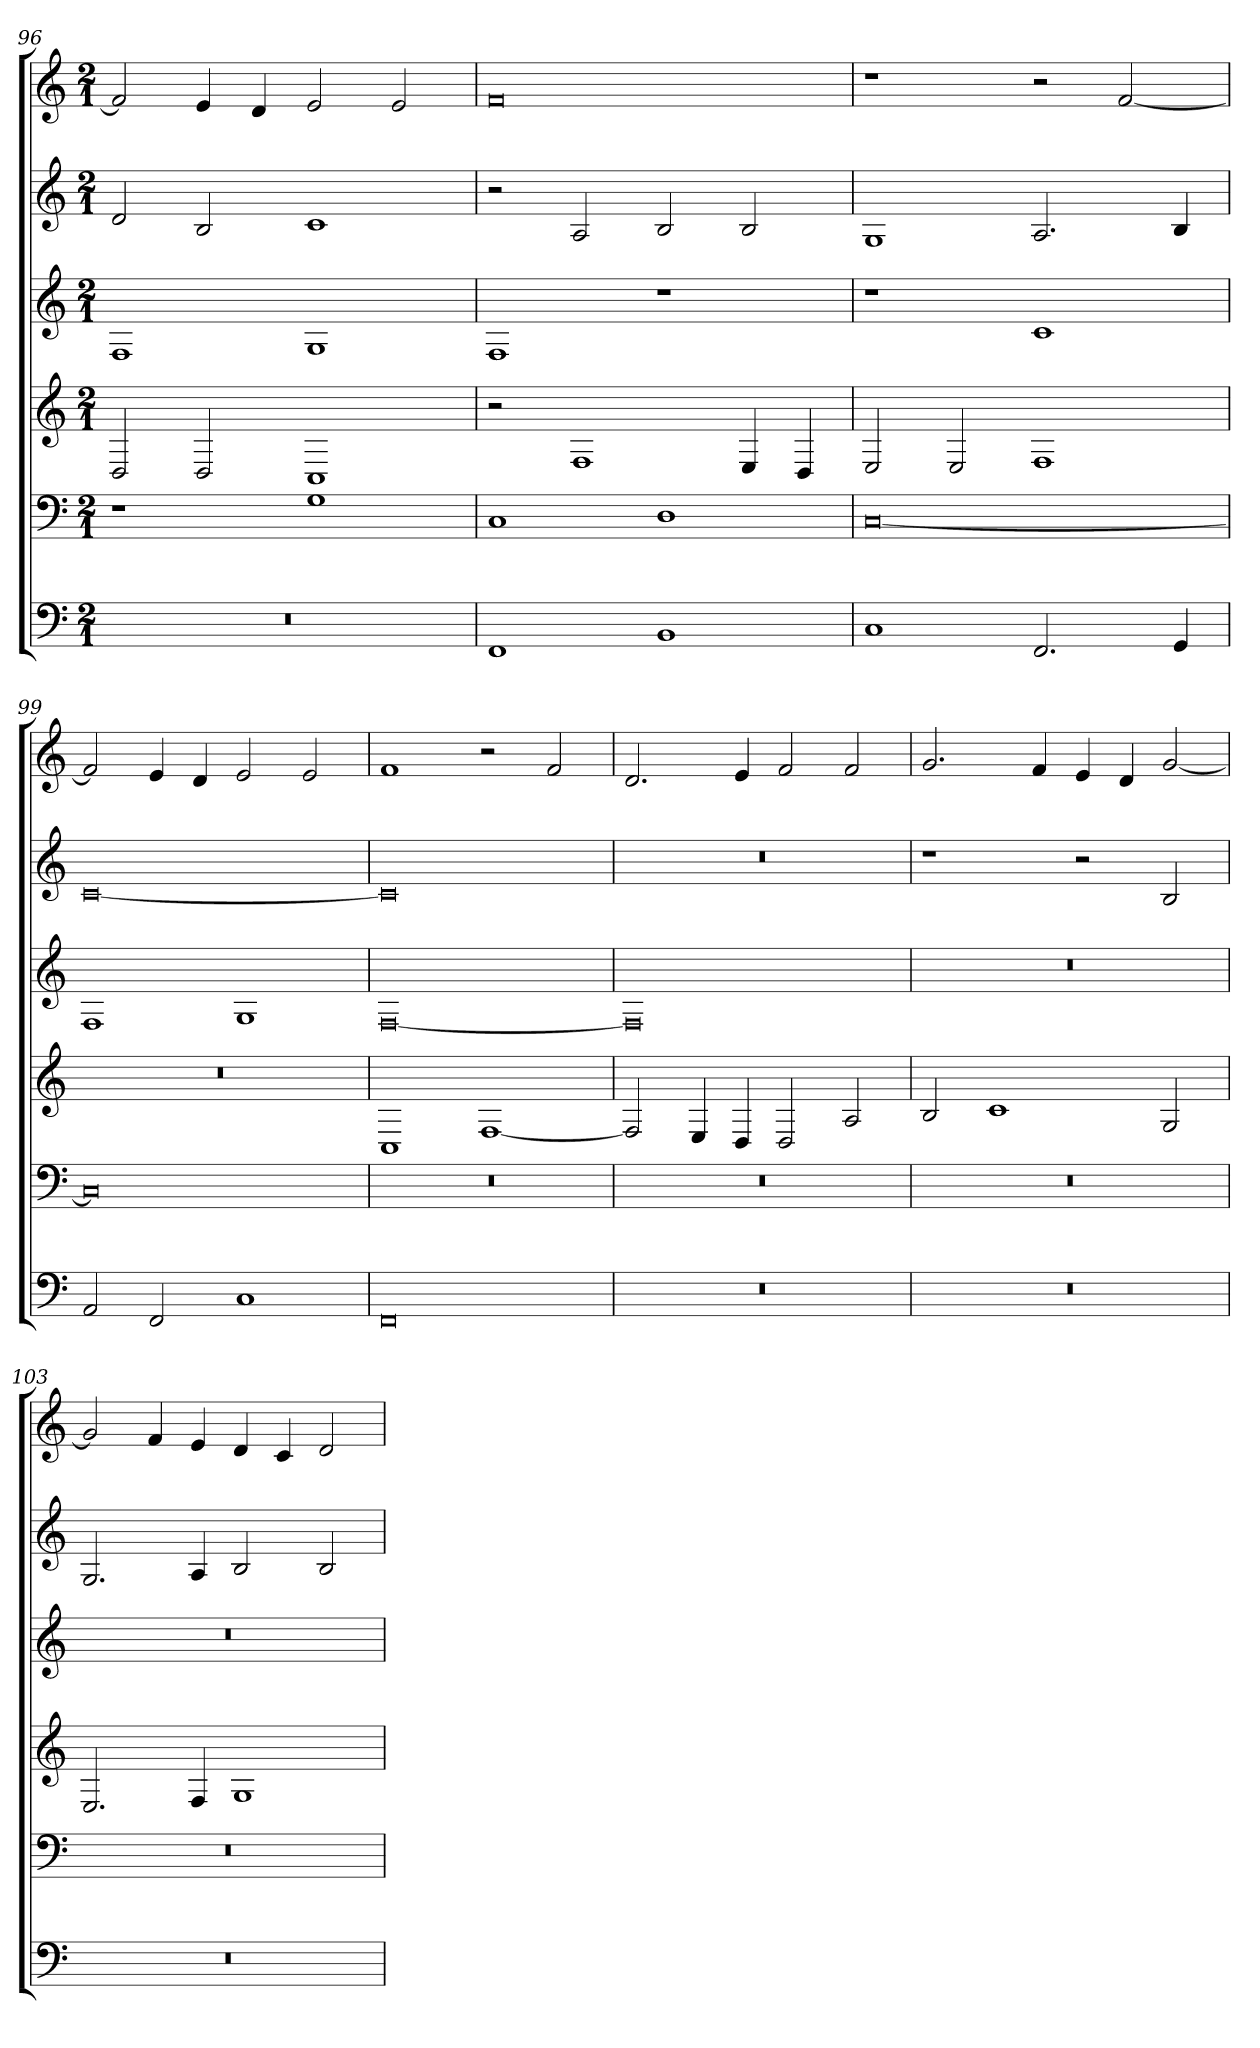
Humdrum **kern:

**kern	**kern	**kern	**kern	**kern	**kern
*part6	*part5	*part4	*part3	*part2	*part1
*staff6	*staff5	*staff4	*staff3	*staff2	*staff1
*clefF4	*clefF4	*clefG2	*clefG2	*clefG2	*clefG2
*M2/1	*M2/1	*M2/1	*M2/1	*M2/1	*M2/1
=96	=96	=96	=96	=96	=96
0r	1r	2D	1F	2d	2f]
.	.	2D	.	2B	4e
.	.	.	.	.	4d
.	1G	1C	1G	1c	2e
.	.	.	.	.	2e
=97	=97	=97	=97	=97	=97
1FF	1C	2r	1F	2r	0f
.	.	1F	.	2A	.
1BB	1D	.	1r	2B	.
.	.	4E	.	2B	.
.	.	4D	.	.	.
=98	=98	=98	=98	=98	=98
1C	[0C	2E	1r	1G	1r
.	.	2E	.	.	.
2.FF	.	1F	1c	2.A	2r
.	.	.	.	.	[2f
4GG	.	.	.	4B	.
=99	=99	=99	=99	=99	=99
2AA	0C]	0r	1F	[0c	2f]
2FF	.	.	.	.	4e
.	.	.	.	.	4d
1C	.	.	1G	.	2e
.	.	.	.	.	2e
=100	=100	=100	=100	=100	=100
0FF	0r	1C	[0F	0c]	1f
.	.	[1F	.	.	2r
.	.	.	.	.	2f
=101	=101	=101	=101	=101	=101
0r	0r	2F]	0F]	0r	2.d
.	.	4E	.	.	.
.	.	4D	.	.	4e
.	.	2D	.	.	2f
.	.	2A	.	.	2f
=102	=102	=102	=102	=102	=102
0r	0r	2B	0r	1r	2.g
.	.	1c	.	.	.
.	.	.	.	.	4f
.	.	.	.	2r	4e
.	.	.	.	.	4d
.	.	2G	.	2B	[2g
=103	=103	=103	=103	=103	=103
0r	0r	2.E	0r	2.G	2g]
.	.	.	.	.	4f
.	.	4F	.	4A	4e
.	.	1G	.	2B	4d
.	.	.	.	.	4c
.	.	.	.	2B	2d
=	=	=	=	=	=
*-	*-	*-	*-	*-	*-
